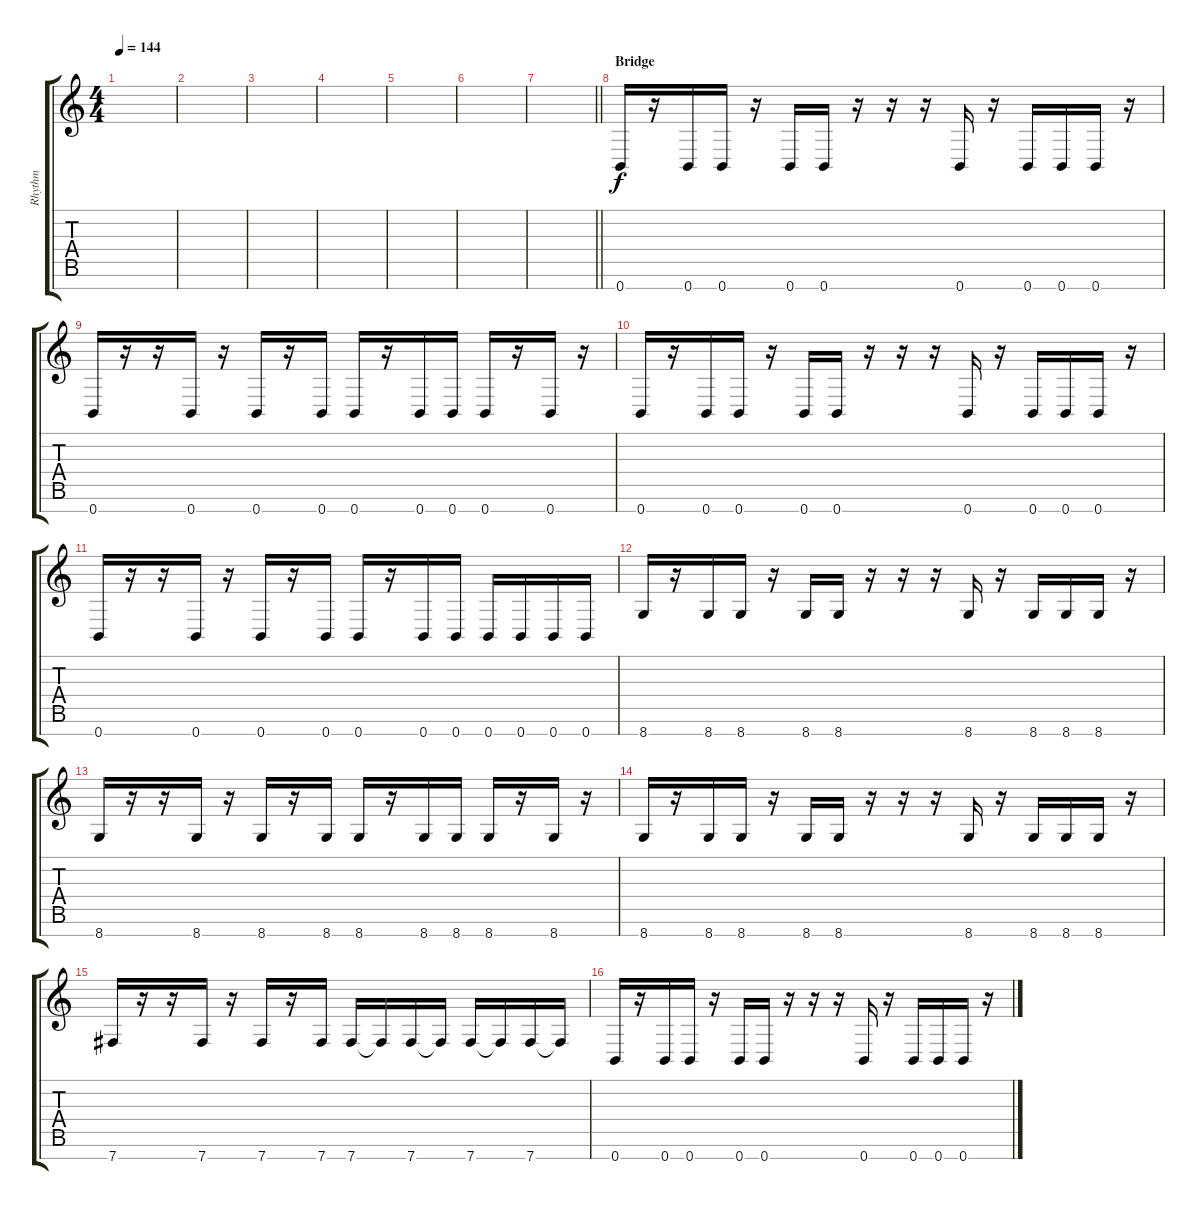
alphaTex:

\track ("Rhythm" "Rhythm") {instrument distortionguitar}
\staff {score tabs}
\tuning (E4 B3 G3 D3 A2 E2 B1) {hide}
\ts (4 4)
\tempo 144
\clef g2
\ks c
|
|
|
|
|
|
\barLineRight lightlight
|
\section ("" "Bridge")
0.7.16 r.16 0.7.16 0.7.16 r.16 0.7.16 0.7.16 r.16 r.16 r.16 0.7.16 r.16 0.7.16 0.7.16 0.7.16 r.16 |
0.7.16 r.16 r.16 0.7.16 r.16 0.7.16 r.16 0.7.16 0.7.16 r.16 0.7.16 0.7.16 0.7.16 r.16 0.7.16 r.16 |
0.7.16 r.16 0.7.16 0.7.16 r.16 0.7.16 0.7.16 r.16 r.16 r.16 0.7.16 r.16 0.7.16 0.7.16 0.7.16 r.16 |
0.7.16 r.16 r.16 0.7.16 r.16 0.7.16 r.16 0.7.16 0.7.16 r.16 0.7.16 0.7.16 0.7.16 0.7.16 0.7.16 0.7.16 |
8.7.16 r.16 8.7.16 8.7.16 r.16 8.7.16 8.7.16 r.16 r.16 r.16 8.7.16 r.16 8.7.16 8.7.16 8.7.16 r.16 |
8.7.16 r.16 r.16 8.7.16 r.16 8.7.16 r.16 8.7.16 8.7.16 r.16 8.7.16 8.7.16 8.7.16 r.16 8.7.16 r.16 |
8.7.16 r.16 8.7.16 8.7.16 r.16 8.7.16 8.7.16 r.16 r.16 r.16 8.7.16 r.16 8.7.16 8.7.16 8.7.16 r.16 |
7.7.16 r.16 r.16 7.7.16 r.16 7.7.16 r.16 7.7.16 7.7.16 7.7{t}.16 7.7.16 7.7{t}.16 7.7.16 7.7{t}.16 7.7.16 7.7{t}.16 |
0.7.16 r.16 0.7.16 0.7.16 r.16 0.7.16 0.7.16 r.16 r.16 r.16 0.7.16 r.16 0.7.16 0.7.16 0.7.16 r.16
